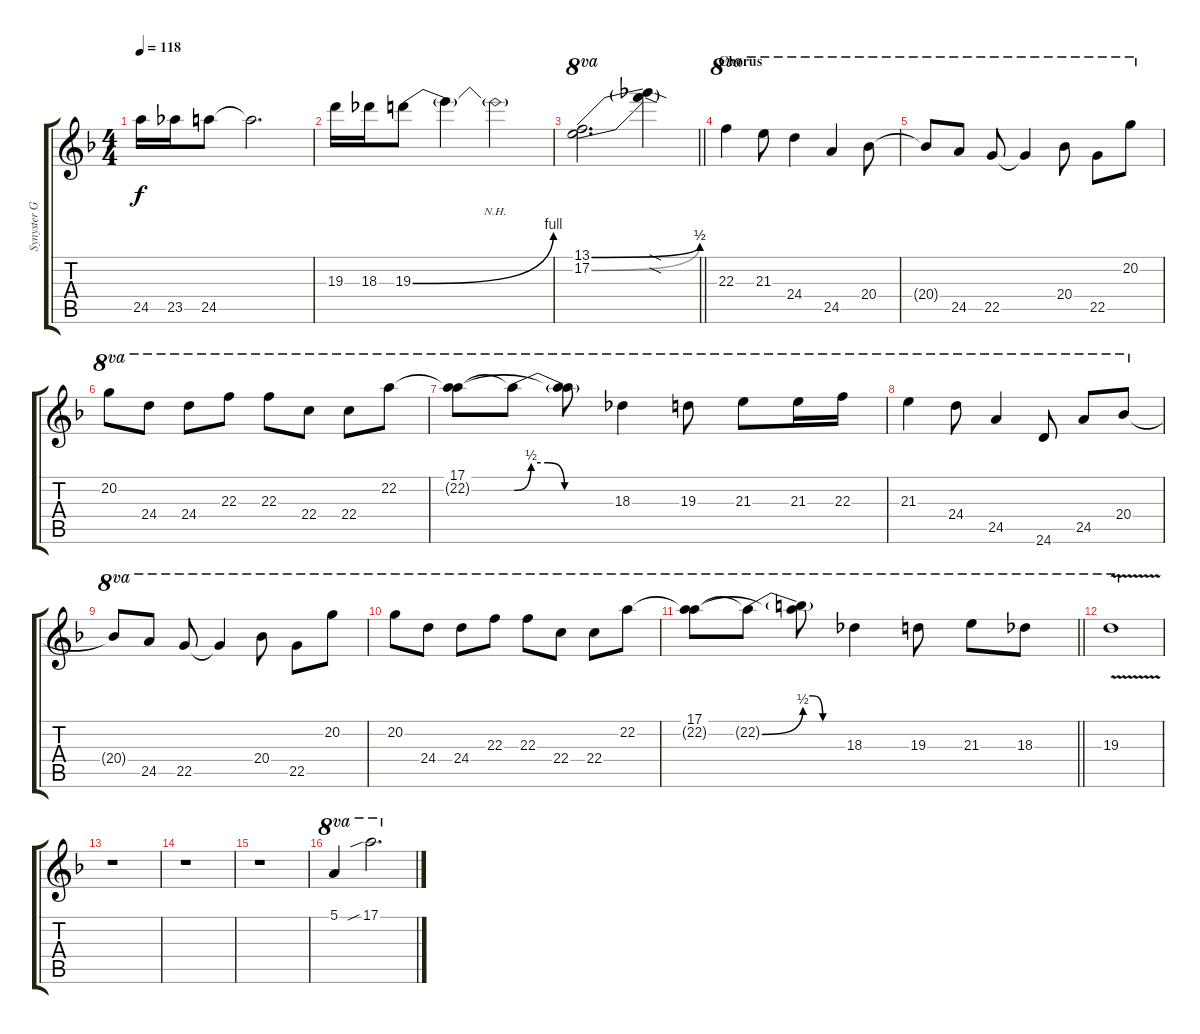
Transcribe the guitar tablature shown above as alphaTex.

\track ("Synyster Gates" "Synyster G") {instrument distortionguitar}
\staff {score tabs}
\tuning (E4 B3 G3 D3 A2 D2) {hide}
\ts (4 4)
\tempo 118
\clef g2
\ks f
24.5.16{dy f} 23.5.16 24.5.8 24.5{t}.2{d} |
19.3.16 18.3.16 19.3{be (bend 0 0 60 4)}.8 19.3{t}.4 19.3{nh t}.2 |
\barLineRight lightlight
(13.1{be (bend 0 0 60 2)} 17.2{be (bend 0 0 60 2)}).2{d ot 8va} (13.1{sod t} 17.2{sod t}).4 |
\section ("" "Chorus")
22.3.4{ot 8va} 21.3.8{ot 8va} 24.4.4{ot 8va} 24.5.4{ot 8va} 20.4.8{ot 8va} |
20.4{t}.8{ot 8va} 24.5.8{ot 8va} 22.5.8{ot 8va} 22.5{t}.4{ot 8va} 20.4.8{ot 8va} 22.5.8{ot 8va} 20.2.8{ot 8va} |
20.2.8{ot 8va} 24.4.8{ot 8va} 24.4.8{ot 8va} 22.3.8{ot 8va} 22.3.8{ot 8va} 22.4.8{ot 8va} 22.4.8{ot 8va} 22.2.8{ot 8va} |
(17.1 22.2{t}).8{ot 8va} 22.2{be (custom 0 0 10 2 20 2 30 0 60 0) t}.8{ot 8va} (17.1{t} 22.2{t}).8{ot 8va} 18.3.4{ot 8va} 19.3.8{ot 8va} 21.3.8{ot 8va} 21.3.16{ot 8va} 22.3.16{ot 8va} |
21.3.4{ot 8va} 24.4.8{ot 8va} 24.5.4{ot 8va} 24.6.8{ot 8va} 24.5.8{ot 8va} 20.4.8{ot 8va} |
20.4{t}.8{ot 8va} 24.5.8{ot 8va} 22.5.8{ot 8va} 22.5{t}.4{ot 8va} 20.4.8{ot 8va} 22.5.8{ot 8va} 20.2.8{ot 8va} |
20.2.8{ot 8va} 24.4.8{ot 8va} 24.4.8{ot 8va} 22.3.8{ot 8va} 22.3.8{ot 8va} 22.4.8{ot 8va} 22.4.8{ot 8va} 22.2.8{ot 8va} |
\barLineRight lightlight
(17.1 22.2{t}).8{ot 8va} 22.2{be (bend 0 0 60 2) t}.8{ot 8va} (17.1{t} 22.2{be (custom 0 4 15 4 30 0 60 0) t}).8{ot 8va} 18.3.4{ot 8va} 19.3.8{ot 8va} 21.3.8{ot 8va} 18.3.8{ot 8va} |
19.3{v}.1{ot 8va} |
r.1 |
r.1 |
r.1 |
5.1.4{ot 8va} 17.1{sib}.2{d ot 8va}
